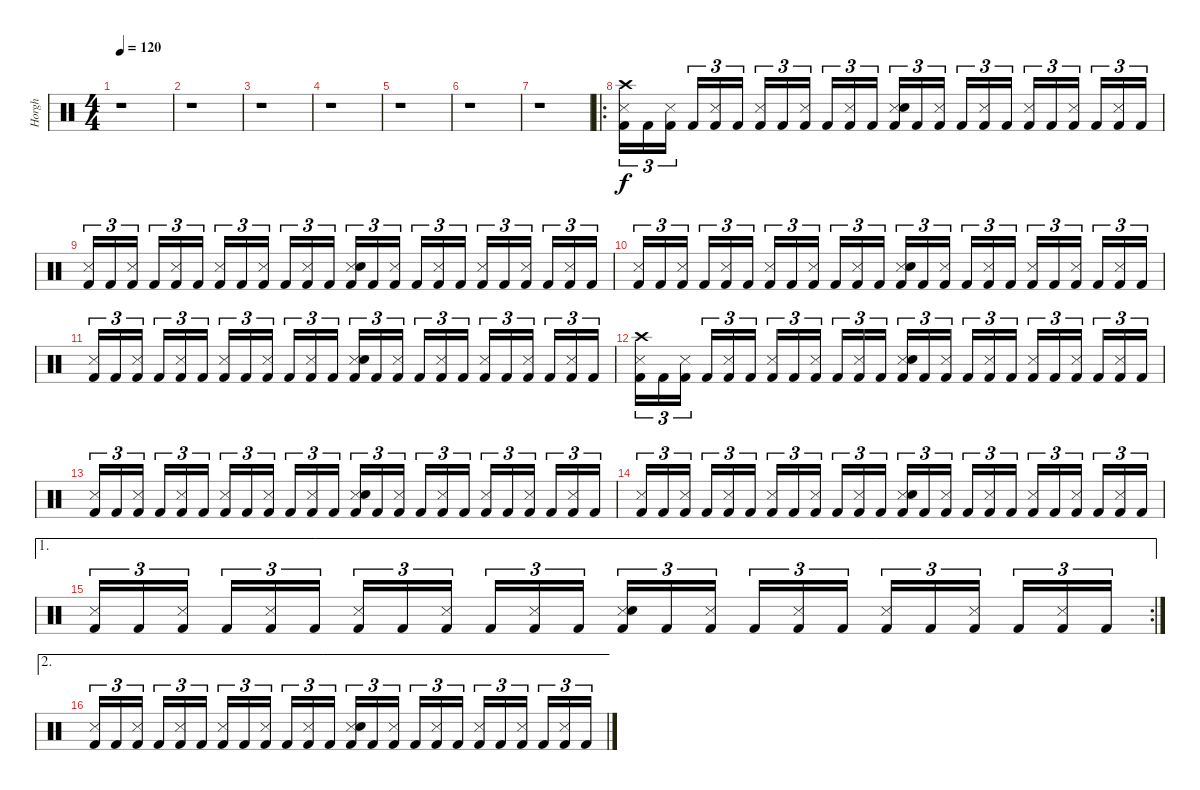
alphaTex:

\track ("Horgh" "Horgh") {instrument percussion}
\staff {score}
\articulation defaults
\ts (4 4)
\tempo 120
\clef neutral
\ks c
r.1{dy f} |
r.1 |
r.1 |
r.1 |
r.1 |
r.1 |
r.1 |
\ro
("Crash high (hit)" "Snare (side stick) 3" "Kick (hit) 2").16{tu (3 2)} "Kick (hit) 2".16{tu (3 2)} ("Snare (side stick) 3" "Kick (hit) 2").16{tu (3 2) beam splitsecondary} "Kick (hit) 2".16{tu (3 2)} ("Snare (side stick) 3" "Kick (hit) 2").16{tu (3 2)} "Kick (hit) 2".16{tu (3 2)} ("Snare (side stick) 3" "Kick (hit) 2").16{tu (3 2)} "Kick (hit) 2".16{tu (3 2)} ("Snare (side stick) 3" "Kick (hit) 2").16{tu (3 2) beam splitsecondary} "Kick (hit) 2".16{tu (3 2)} ("Snare (side stick) 3" "Kick (hit) 2").16{tu (3 2)} "Kick (hit) 2".16{tu (3 2)} ("Snare (side stick) 3" "Electric Snare (hit)" "Kick (hit) 2").16{tu (3 2)} "Kick (hit) 2".16{tu (3 2)} ("Snare (side stick) 3" "Kick (hit) 2").16{tu (3 2) beam splitsecondary} "Kick (hit) 2".16{tu (3 2)} ("Snare (side stick) 3" "Kick (hit) 2").16{tu (3 2)} "Kick (hit) 2".16{tu (3 2)} ("Snare (side stick) 3" "Kick (hit) 2").16{tu (3 2)} "Kick (hit) 2".16{tu (3 2)} ("Snare (side stick) 3" "Kick (hit) 2").16{tu (3 2) beam splitsecondary} "Kick (hit) 2".16{tu (3 2)} ("Snare (side stick) 3" "Kick (hit) 2").16{tu (3 2)} "Kick (hit) 2".16{tu (3 2)} |
("Snare (side stick) 3" "Kick (hit) 2").16{tu (3 2)} "Kick (hit) 2".16{tu (3 2)} ("Snare (side stick) 3" "Kick (hit) 2").16{tu (3 2) beam splitsecondary} "Kick (hit) 2".16{tu (3 2)} ("Snare (side stick) 3" "Kick (hit) 2").16{tu (3 2)} "Kick (hit) 2".16{tu (3 2)} ("Snare (side stick) 3" "Kick (hit) 2").16{tu (3 2)} "Kick (hit) 2".16{tu (3 2)} ("Snare (side stick) 3" "Kick (hit) 2").16{tu (3 2) beam splitsecondary} "Kick (hit) 2".16{tu (3 2)} ("Snare (side stick) 3" "Kick (hit) 2").16{tu (3 2)} "Kick (hit) 2".16{tu (3 2)} ("Snare (side stick) 3" "Electric Snare (hit)" "Kick (hit) 2").16{tu (3 2)} "Kick (hit) 2".16{tu (3 2)} ("Snare (side stick) 3" "Kick (hit) 2").16{tu (3 2) beam splitsecondary} "Kick (hit) 2".16{tu (3 2)} ("Snare (side stick) 3" "Kick (hit) 2").16{tu (3 2)} "Kick (hit) 2".16{tu (3 2)} ("Snare (side stick) 3" "Kick (hit) 2").16{tu (3 2)} "Kick (hit) 2".16{tu (3 2)} ("Snare (side stick) 3" "Kick (hit) 2").16{tu (3 2) beam splitsecondary} "Kick (hit) 2".16{tu (3 2)} ("Snare (side stick) 3" "Kick (hit) 2").16{tu (3 2)} "Kick (hit) 2".16{tu (3 2)} |
("Snare (side stick) 3" "Kick (hit) 2").16{tu (3 2)} "Kick (hit) 2".16{tu (3 2)} ("Snare (side stick) 3" "Kick (hit) 2").16{tu (3 2) beam splitsecondary} "Kick (hit) 2".16{tu (3 2)} ("Snare (side stick) 3" "Kick (hit) 2").16{tu (3 2)} "Kick (hit) 2".16{tu (3 2)} ("Snare (side stick) 3" "Kick (hit) 2").16{tu (3 2)} "Kick (hit) 2".16{tu (3 2)} ("Snare (side stick) 3" "Kick (hit) 2").16{tu (3 2) beam splitsecondary} "Kick (hit) 2".16{tu (3 2)} ("Snare (side stick) 3" "Kick (hit) 2").16{tu (3 2)} "Kick (hit) 2".16{tu (3 2)} ("Snare (side stick) 3" "Electric Snare (hit)" "Kick (hit) 2").16{tu (3 2)} "Kick (hit) 2".16{tu (3 2)} ("Snare (side stick) 3" "Kick (hit) 2").16{tu (3 2) beam splitsecondary} "Kick (hit) 2".16{tu (3 2)} ("Snare (side stick) 3" "Kick (hit) 2").16{tu (3 2)} "Kick (hit) 2".16{tu (3 2)} ("Snare (side stick) 3" "Kick (hit) 2").16{tu (3 2)} "Kick (hit) 2".16{tu (3 2)} ("Snare (side stick) 3" "Kick (hit) 2").16{tu (3 2) beam splitsecondary} "Kick (hit) 2".16{tu (3 2)} ("Snare (side stick) 3" "Kick (hit) 2").16{tu (3 2)} "Kick (hit) 2".16{tu (3 2)} |
("Snare (side stick) 3" "Kick (hit) 2").16{tu (3 2)} "Kick (hit) 2".16{tu (3 2)} ("Snare (side stick) 3" "Kick (hit) 2").16{tu (3 2) beam splitsecondary} "Kick (hit) 2".16{tu (3 2)} ("Snare (side stick) 3" "Kick (hit) 2").16{tu (3 2)} "Kick (hit) 2".16{tu (3 2)} ("Snare (side stick) 3" "Kick (hit) 2").16{tu (3 2)} "Kick (hit) 2".16{tu (3 2)} ("Snare (side stick) 3" "Kick (hit) 2").16{tu (3 2) beam splitsecondary} "Kick (hit) 2".16{tu (3 2)} ("Snare (side stick) 3" "Kick (hit) 2").16{tu (3 2)} "Kick (hit) 2".16{tu (3 2)} ("Snare (side stick) 3" "Electric Snare (hit)" "Kick (hit) 2").16{tu (3 2)} "Kick (hit) 2".16{tu (3 2)} ("Snare (side stick) 3" "Kick (hit) 2").16{tu (3 2) beam splitsecondary} "Kick (hit) 2".16{tu (3 2)} ("Snare (side stick) 3" "Kick (hit) 2").16{tu (3 2)} "Kick (hit) 2".16{tu (3 2)} ("Snare (side stick) 3" "Kick (hit) 2").16{tu (3 2)} "Kick (hit) 2".16{tu (3 2)} ("Snare (side stick) 3" "Kick (hit) 2").16{tu (3 2) beam splitsecondary} "Kick (hit) 2".16{tu (3 2)} ("Snare (side stick) 3" "Kick (hit) 2").16{tu (3 2)} "Kick (hit) 2".16{tu (3 2)} |
("Crash high (hit)" "Snare (side stick) 3" "Kick (hit) 2").16{tu (3 2)} "Kick (hit) 2".16{tu (3 2)} ("Snare (side stick) 3" "Kick (hit) 2").16{tu (3 2) beam splitsecondary} "Kick (hit) 2".16{tu (3 2)} ("Snare (side stick) 3" "Kick (hit) 2").16{tu (3 2)} "Kick (hit) 2".16{tu (3 2)} ("Snare (side stick) 3" "Kick (hit) 2").16{tu (3 2)} "Kick (hit) 2".16{tu (3 2)} ("Snare (side stick) 3" "Kick (hit) 2").16{tu (3 2) beam splitsecondary} "Kick (hit) 2".16{tu (3 2)} ("Snare (side stick) 3" "Kick (hit) 2").16{tu (3 2)} "Kick (hit) 2".16{tu (3 2)} ("Snare (side stick) 3" "Electric Snare (hit)" "Kick (hit) 2").16{tu (3 2)} "Kick (hit) 2".16{tu (3 2)} ("Snare (side stick) 3" "Kick (hit) 2").16{tu (3 2) beam splitsecondary} "Kick (hit) 2".16{tu (3 2)} ("Snare (side stick) 3" "Kick (hit) 2").16{tu (3 2)} "Kick (hit) 2".16{tu (3 2)} ("Snare (side stick) 3" "Kick (hit) 2").16{tu (3 2)} "Kick (hit) 2".16{tu (3 2)} ("Snare (side stick) 3" "Kick (hit) 2").16{tu (3 2) beam splitsecondary} "Kick (hit) 2".16{tu (3 2)} ("Snare (side stick) 3" "Kick (hit) 2").16{tu (3 2)} "Kick (hit) 2".16{tu (3 2)} |
("Snare (side stick) 3" "Kick (hit) 2").16{tu (3 2)} "Kick (hit) 2".16{tu (3 2)} ("Snare (side stick) 3" "Kick (hit) 2").16{tu (3 2) beam splitsecondary} "Kick (hit) 2".16{tu (3 2)} ("Snare (side stick) 3" "Kick (hit) 2").16{tu (3 2)} "Kick (hit) 2".16{tu (3 2)} ("Snare (side stick) 3" "Kick (hit) 2").16{tu (3 2)} "Kick (hit) 2".16{tu (3 2)} ("Snare (side stick) 3" "Kick (hit) 2").16{tu (3 2) beam splitsecondary} "Kick (hit) 2".16{tu (3 2)} ("Snare (side stick) 3" "Kick (hit) 2").16{tu (3 2)} "Kick (hit) 2".16{tu (3 2)} ("Snare (side stick) 3" "Electric Snare (hit)" "Kick (hit) 2").16{tu (3 2)} "Kick (hit) 2".16{tu (3 2)} ("Snare (side stick) 3" "Kick (hit) 2").16{tu (3 2) beam splitsecondary} "Kick (hit) 2".16{tu (3 2)} ("Snare (side stick) 3" "Kick (hit) 2").16{tu (3 2)} "Kick (hit) 2".16{tu (3 2)} ("Snare (side stick) 3" "Kick (hit) 2").16{tu (3 2)} "Kick (hit) 2".16{tu (3 2)} ("Snare (side stick) 3" "Kick (hit) 2").16{tu (3 2) beam splitsecondary} "Kick (hit) 2".16{tu (3 2)} ("Snare (side stick) 3" "Kick (hit) 2").16{tu (3 2)} "Kick (hit) 2".16{tu (3 2)} |
("Snare (side stick) 3" "Kick (hit) 2").16{tu (3 2)} "Kick (hit) 2".16{tu (3 2)} ("Snare (side stick) 3" "Kick (hit) 2").16{tu (3 2) beam splitsecondary} "Kick (hit) 2".16{tu (3 2)} ("Snare (side stick) 3" "Kick (hit) 2").16{tu (3 2)} "Kick (hit) 2".16{tu (3 2)} ("Snare (side stick) 3" "Kick (hit) 2").16{tu (3 2)} "Kick (hit) 2".16{tu (3 2)} ("Snare (side stick) 3" "Kick (hit) 2").16{tu (3 2) beam splitsecondary} "Kick (hit) 2".16{tu (3 2)} ("Snare (side stick) 3" "Kick (hit) 2").16{tu (3 2)} "Kick (hit) 2".16{tu (3 2)} ("Snare (side stick) 3" "Electric Snare (hit)" "Kick (hit) 2").16{tu (3 2)} "Kick (hit) 2".16{tu (3 2)} ("Snare (side stick) 3" "Kick (hit) 2").16{tu (3 2) beam splitsecondary} "Kick (hit) 2".16{tu (3 2)} ("Snare (side stick) 3" "Kick (hit) 2").16{tu (3 2)} "Kick (hit) 2".16{tu (3 2)} ("Snare (side stick) 3" "Kick (hit) 2").16{tu (3 2)} "Kick (hit) 2".16{tu (3 2)} ("Snare (side stick) 3" "Kick (hit) 2").16{tu (3 2) beam splitsecondary} "Kick (hit) 2".16{tu (3 2)} ("Snare (side stick) 3" "Kick (hit) 2").16{tu (3 2)} "Kick (hit) 2".16{tu (3 2)} |
\ae 1
\rc 2
("Snare (side stick) 3" "Kick (hit) 2").16{tu (3 2)} "Kick (hit) 2".16{tu (3 2)} ("Snare (side stick) 3" "Kick (hit) 2").16{tu (3 2) beam splitsecondary} "Kick (hit) 2".16{tu (3 2)} ("Snare (side stick) 3" "Kick (hit) 2").16{tu (3 2)} "Kick (hit) 2".16{tu (3 2)} ("Snare (side stick) 3" "Kick (hit) 2").16{tu (3 2)} "Kick (hit) 2".16{tu (3 2)} ("Snare (side stick) 3" "Kick (hit) 2").16{tu (3 2) beam splitsecondary} "Kick (hit) 2".16{tu (3 2)} ("Snare (side stick) 3" "Kick (hit) 2").16{tu (3 2)} "Kick (hit) 2".16{tu (3 2)} ("Snare (side stick) 3" "Electric Snare (hit)" "Kick (hit) 2").16{tu (3 2)} "Kick (hit) 2".16{tu (3 2)} ("Snare (side stick) 3" "Kick (hit) 2").16{tu (3 2) beam splitsecondary} "Kick (hit) 2".16{tu (3 2)} ("Snare (side stick) 3" "Kick (hit) 2").16{tu (3 2)} "Kick (hit) 2".16{tu (3 2)} ("Snare (side stick) 3" "Kick (hit) 2").16{tu (3 2)} "Kick (hit) 2".16{tu (3 2)} ("Snare (side stick) 3" "Kick (hit) 2").16{tu (3 2) beam splitsecondary} "Kick (hit) 2".16{tu (3 2)} ("Snare (side stick) 3" "Kick (hit) 2").16{tu (3 2)} "Kick (hit) 2".16{tu (3 2)} |
\ae 2
("Snare (side stick) 3" "Kick (hit) 2").16{tu (3 2)} "Kick (hit) 2".16{tu (3 2)} ("Snare (side stick) 3" "Kick (hit) 2").16{tu (3 2) beam splitsecondary} "Kick (hit) 2".16{tu (3 2)} ("Snare (side stick) 3" "Kick (hit) 2").16{tu (3 2)} "Kick (hit) 2".16{tu (3 2)} ("Snare (side stick) 3" "Kick (hit) 2").16{tu (3 2)} "Kick (hit) 2".16{tu (3 2)} ("Snare (side stick) 3" "Kick (hit) 2").16{tu (3 2) beam splitsecondary} "Kick (hit) 2".16{tu (3 2)} ("Snare (side stick) 3" "Kick (hit) 2").16{tu (3 2)} "Kick (hit) 2".16{tu (3 2)} ("Snare (side stick) 3" "Electric Snare (hit)" "Kick (hit) 2").16{tu (3 2)} "Kick (hit) 2".16{tu (3 2)} ("Snare (side stick) 3" "Kick (hit) 2").16{tu (3 2) beam splitsecondary} "Kick (hit) 2".16{tu (3 2)} ("Snare (side stick) 3" "Kick (hit) 2").16{tu (3 2)} "Kick (hit) 2".16{tu (3 2)} ("Snare (side stick) 3" "Kick (hit) 2").16{tu (3 2)} "Kick (hit) 2".16{tu (3 2)} ("Snare (side stick) 3" "Kick (hit) 2").16{tu (3 2) beam splitsecondary} "Kick (hit) 2".16{tu (3 2)} ("Snare (side stick) 3" "Kick (hit) 2").16{tu (3 2)} "Kick (hit) 2".16{tu (3 2)}
